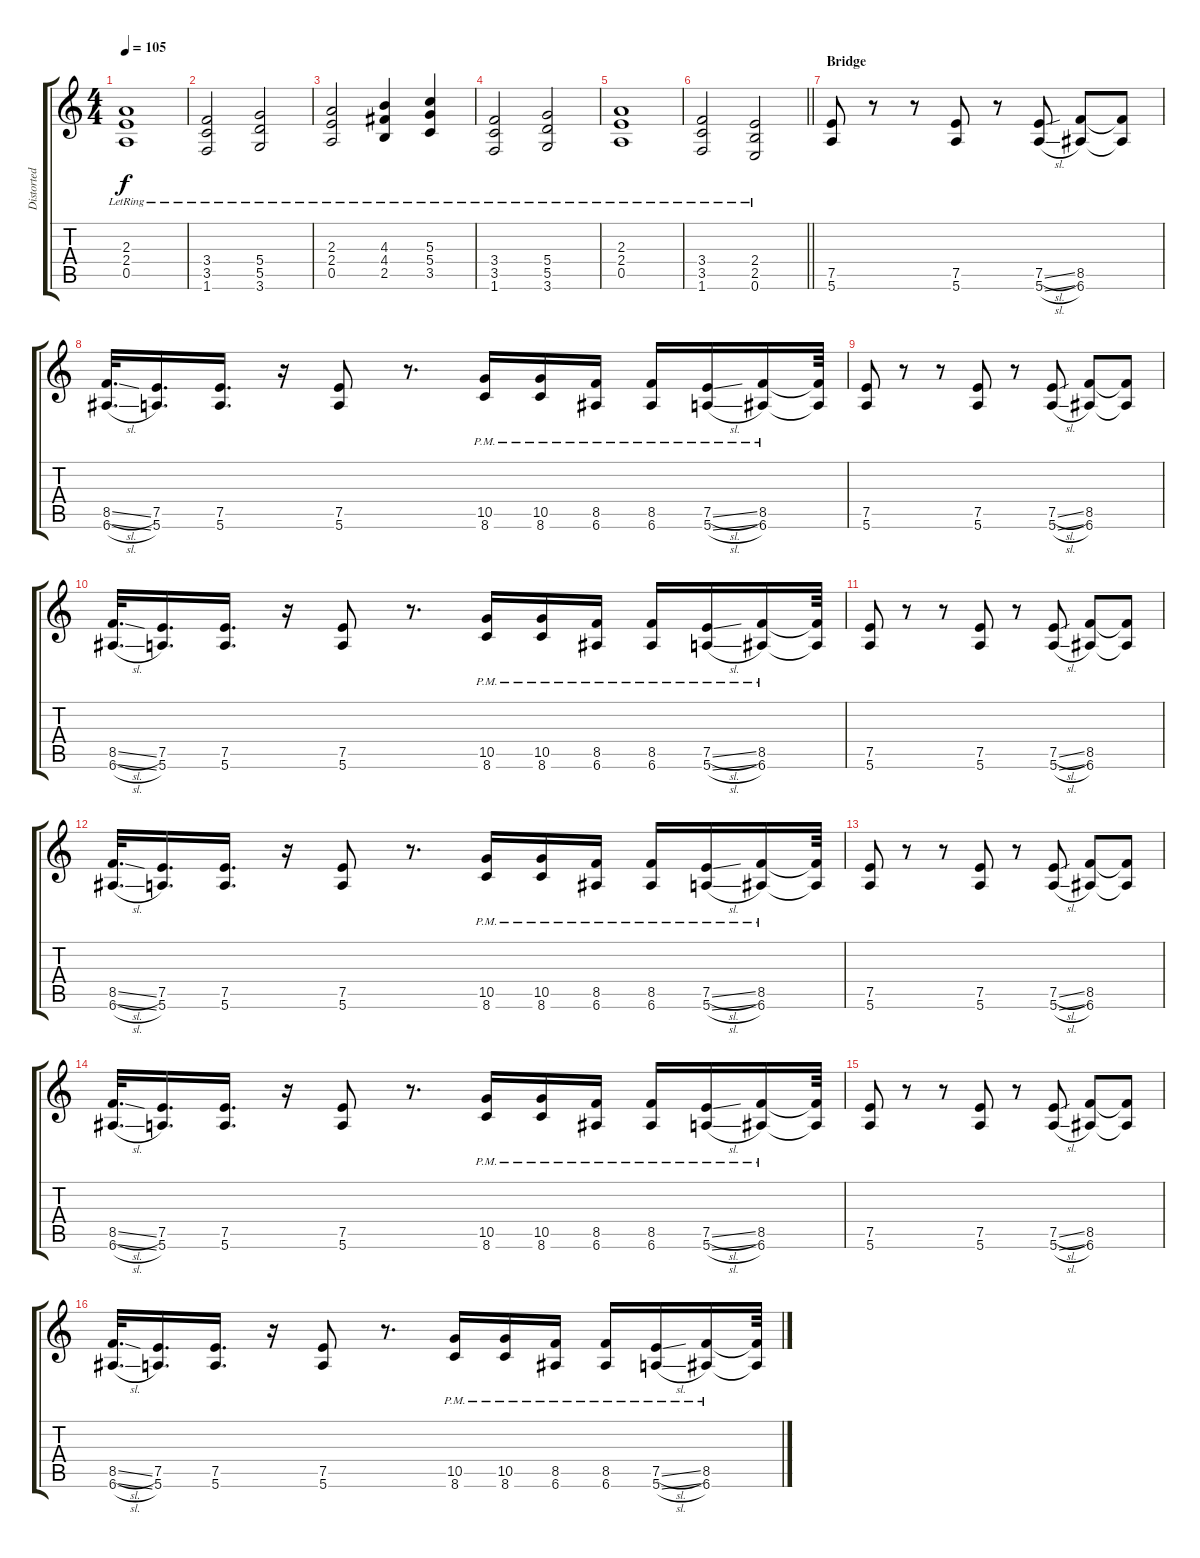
\track ("Distorted Guitar 1" "Distorted ") {instrument distortionguitar}
\staff {score tabs}
\tuning (E4 B3 G3 D3 A2 E2) {hide}
\ts (4 4)
\tempo 105
\clef g2
\ks c
(2.3{lr} 2.4{lr} 0.5{lr}).1{dy f} |
(3.4{lr} 3.5{lr} 1.6{lr}).2 (5.4{lr} 5.5{lr} 3.6{lr}).2 |
(2.3{lr} 2.4{lr} 0.5{lr}).2 (4.3{lr} 4.4{lr} 2.5{lr}).4 (5.3{lr} 5.4{lr} 3.5{lr}).4 |
(3.4{lr} 3.5{lr} 1.6{lr}).2 (5.4{lr} 5.5{lr} 3.6{lr}).2 |
(2.3{lr} 2.4{lr} 0.5{lr}).1 |
\barLineRight lightlight
(3.4{lr} 3.5{lr} 1.6{lr}).2 (2.4{lr} 2.5{lr} 0.6{lr}).2 |
\section ("" "Bridge")
(7.5 5.6).8 r.8 r.8 (7.5 5.6).8 r.8 (7.5{sl} 5.6{sl}).8 (8.5 6.6).8 (8.5{t} 6.6{t}).8 |
(8.5{sl} 6.6{sl}).32{d} (7.5 5.6).16{d} (7.5 5.6).16{d} r.16 (7.5 5.6).8 r.8{d} (10.5{pm} 8.6{pm}).16 (10.5{pm} 8.6{pm}).16 (8.5{pm} 6.6{pm}).16 (8.5{pm} 6.6{pm}).16 (7.5{sl pm} 5.6{sl pm}).16 (8.5{pm} 6.6{pm}).16 (8.5{t} 6.6{t}).64 |
(7.5 5.6).8 r.8 r.8 (7.5 5.6).8 r.8 (7.5{sl} 5.6{sl}).8 (8.5 6.6).8 (8.5{t} 6.6{t}).8 |
(8.5{sl} 6.6{sl}).32{d} (7.5 5.6).16{d} (7.5 5.6).16{d} r.16 (7.5 5.6).8 r.8{d} (10.5{pm} 8.6{pm}).16 (10.5{pm} 8.6{pm}).16 (8.5{pm} 6.6{pm}).16 (8.5{pm} 6.6{pm}).16 (7.5{sl pm} 5.6{sl pm}).16 (8.5{pm} 6.6{pm}).16 (8.5{t} 6.6{t}).64 |
(7.5 5.6).8 r.8 r.8 (7.5 5.6).8 r.8 (7.5{sl} 5.6{sl}).8 (8.5 6.6).8 (8.5{t} 6.6{t}).8 |
(8.5{sl} 6.6{sl}).32{d} (7.5 5.6).16{d} (7.5 5.6).16{d} r.16 (7.5 5.6).8 r.8{d} (10.5{pm} 8.6{pm}).16 (10.5{pm} 8.6{pm}).16 (8.5{pm} 6.6{pm}).16 (8.5{pm} 6.6{pm}).16 (7.5{sl pm} 5.6{sl pm}).16 (8.5{pm} 6.6{pm}).16 (8.5{t} 6.6{t}).64 |
(7.5 5.6).8 r.8 r.8 (7.5 5.6).8 r.8 (7.5{sl} 5.6{sl}).8 (8.5 6.6).8 (8.5{t} 6.6{t}).8 |
(8.5{sl} 6.6{sl}).32{d} (7.5 5.6).16{d} (7.5 5.6).16{d} r.16 (7.5 5.6).8 r.8{d} (10.5{pm} 8.6{pm}).16 (10.5{pm} 8.6{pm}).16 (8.5{pm} 6.6{pm}).16 (8.5{pm} 6.6{pm}).16 (7.5{sl pm} 5.6{sl pm}).16 (8.5{pm} 6.6{pm}).16 (8.5{t} 6.6{t}).64 |
(7.5 5.6).8 r.8 r.8 (7.5 5.6).8 r.8 (7.5{sl} 5.6{sl}).8 (8.5 6.6).8 (8.5{t} 6.6{t}).8 |
(8.5{sl} 6.6{sl}).32{d} (7.5 5.6).16{d} (7.5 5.6).16{d} r.16 (7.5 5.6).8 r.8{d} (10.5{pm} 8.6{pm}).16 (10.5{pm} 8.6{pm}).16 (8.5{pm} 6.6{pm}).16 (8.5{pm} 6.6{pm}).16 (7.5{sl pm} 5.6{sl pm}).16 (8.5{pm} 6.6{pm}).16 (8.5{t} 6.6{t}).64
